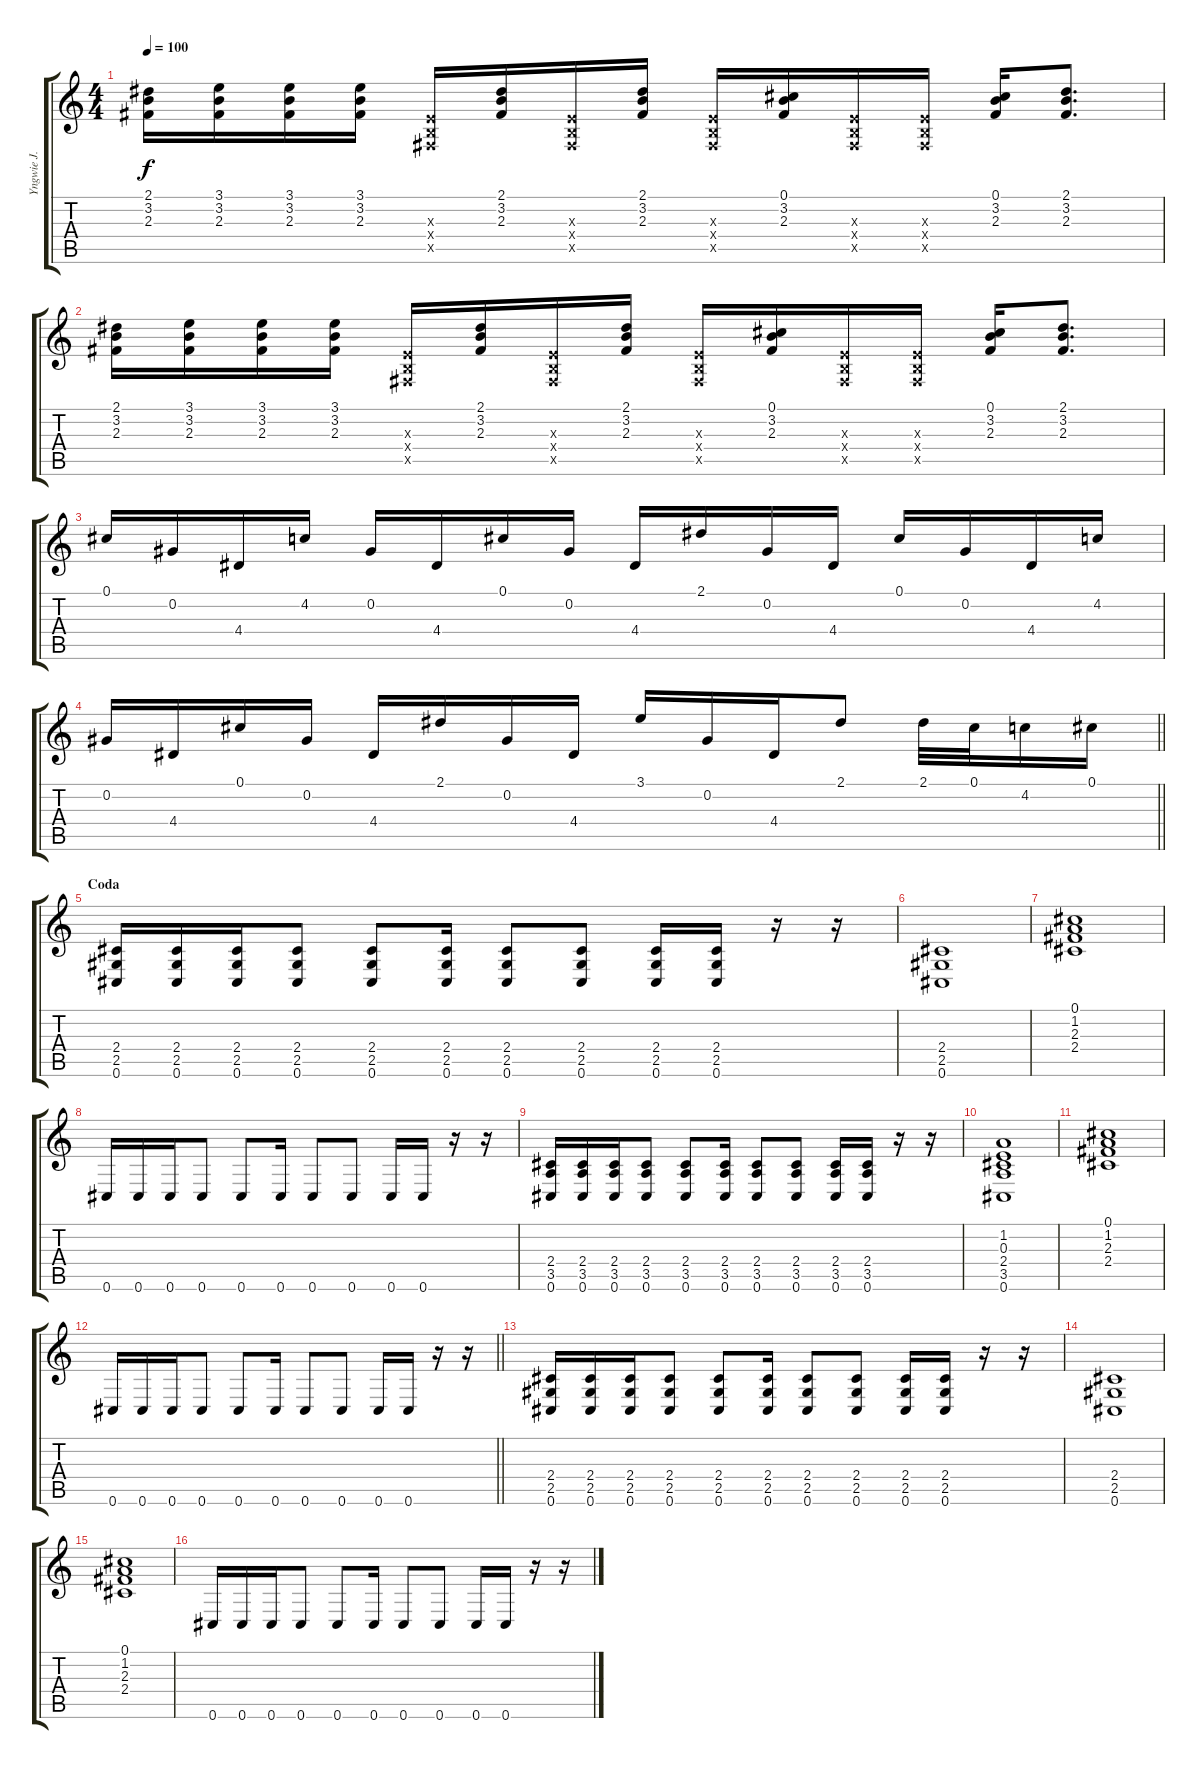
\track ("Yngwie J. Malmsteen" "Yngwie J. ") {instrument overdrivenguitar}
\staff {score tabs}
\tuning (Db4 Ab3 E3 B2 Gb2 Db2) {hide}
\ts (4 4)
\tempo 100
\clef g2
\ks c
(2.1 3.2 2.3).16{dy f} (3.1 3.2 2.3).16 (3.1 3.2 2.3).16 (3.1 3.2 2.3).16 (0.3{x} 0.4{x} 0.5{x}).16 (2.1 3.2 2.3).16 (0.3{x} 0.4{x} 0.5{x}).16 (2.1 3.2 2.3).16 (0.3{x} 0.4{x} 0.5{x}).16 (0.1 3.2 2.3).16 (0.3{x} 0.4{x} 0.5{x}).16 (0.3{x} 0.4{x} 0.5{x}).16 (0.1 3.2 2.3).16 (2.1 3.2 2.3).8{d} |
(2.1 3.2 2.3).16 (3.1 3.2 2.3).16 (3.1 3.2 2.3).16 (3.1 3.2 2.3).16 (0.3{x} 0.4{x} 0.5{x}).16 (2.1 3.2 2.3).16 (0.3{x} 0.4{x} 0.5{x}).16 (2.1 3.2 2.3).16 (0.3{x} 0.4{x} 0.5{x}).16 (0.1 3.2 2.3).16 (0.3{x} 0.4{x} 0.5{x}).16 (0.3{x} 0.4{x} 0.5{x}).16 (0.1 3.2 2.3).16 (2.1 3.2 2.3).8{d} |
0.1.16 0.2.16 4.4.16 4.2.16 0.2.16 4.4.16 0.1.16 0.2.16 4.4.16 2.1.16 0.2.16 4.4.16 0.1.16 0.2.16 4.4.16 4.2.16 |
\barLineRight lightlight
0.2.16 4.4.16 0.1.16 0.2.16 4.4.16 2.1.16 0.2.16 4.4.16 3.1.16 0.2.16 4.4.16 2.1.8 2.1.32 0.1.32 4.2.16 0.1.16 |
\section ("" "Coda")
(2.4 2.5 0.6).16 (2.4 2.5 0.6).16 (2.4 2.5 0.6).16 (2.4 2.5 0.6).8 (2.4 2.5 0.6).8 (2.4 2.5 0.6).16 (2.4 2.5 0.6).8 (2.4 2.5 0.6).8 (2.4 2.5 0.6).16 (2.4 2.5 0.6).16 r.16 r.16 |
(2.4 2.5 0.6).1 |
(0.1 1.2 2.3 2.4).1 |
0.6.16 0.6.16 0.6.16 0.6.8 0.6.8 0.6.16 0.6.8 0.6.8 0.6.16 0.6.16 r.16 r.16 |
(2.4 3.5 0.6).16 (2.4 3.5 0.6).16 (2.4 3.5 0.6).16 (2.4 3.5 0.6).8 (2.4 3.5 0.6).8 (2.4 3.5 0.6).16 (2.4 3.5 0.6).8 (2.4 3.5 0.6).8 (2.4 3.5 0.6).16 (2.4 3.5 0.6).16 r.16 r.16 |
(1.2 0.3 2.4 3.5 0.6).1 |
(0.1 1.2 2.3 2.4).1 |
\barLineRight lightlight
0.6.16 0.6.16 0.6.16 0.6.8 0.6.8 0.6.16 0.6.8 0.6.8 0.6.16 0.6.16 r.16 r.16 |
(2.4 2.5 0.6).16 (2.4 2.5 0.6).16 (2.4 2.5 0.6).16 (2.4 2.5 0.6).8 (2.4 2.5 0.6).8 (2.4 2.5 0.6).16 (2.4 2.5 0.6).8 (2.4 2.5 0.6).8 (2.4 2.5 0.6).16 (2.4 2.5 0.6).16 r.16 r.16 |
(2.4 2.5 0.6).1 |
(0.1 1.2 2.3 2.4).1 |
0.6.16 0.6.16 0.6.16 0.6.8 0.6.8 0.6.16 0.6.8 0.6.8 0.6.16 0.6.16 r.16 r.16
